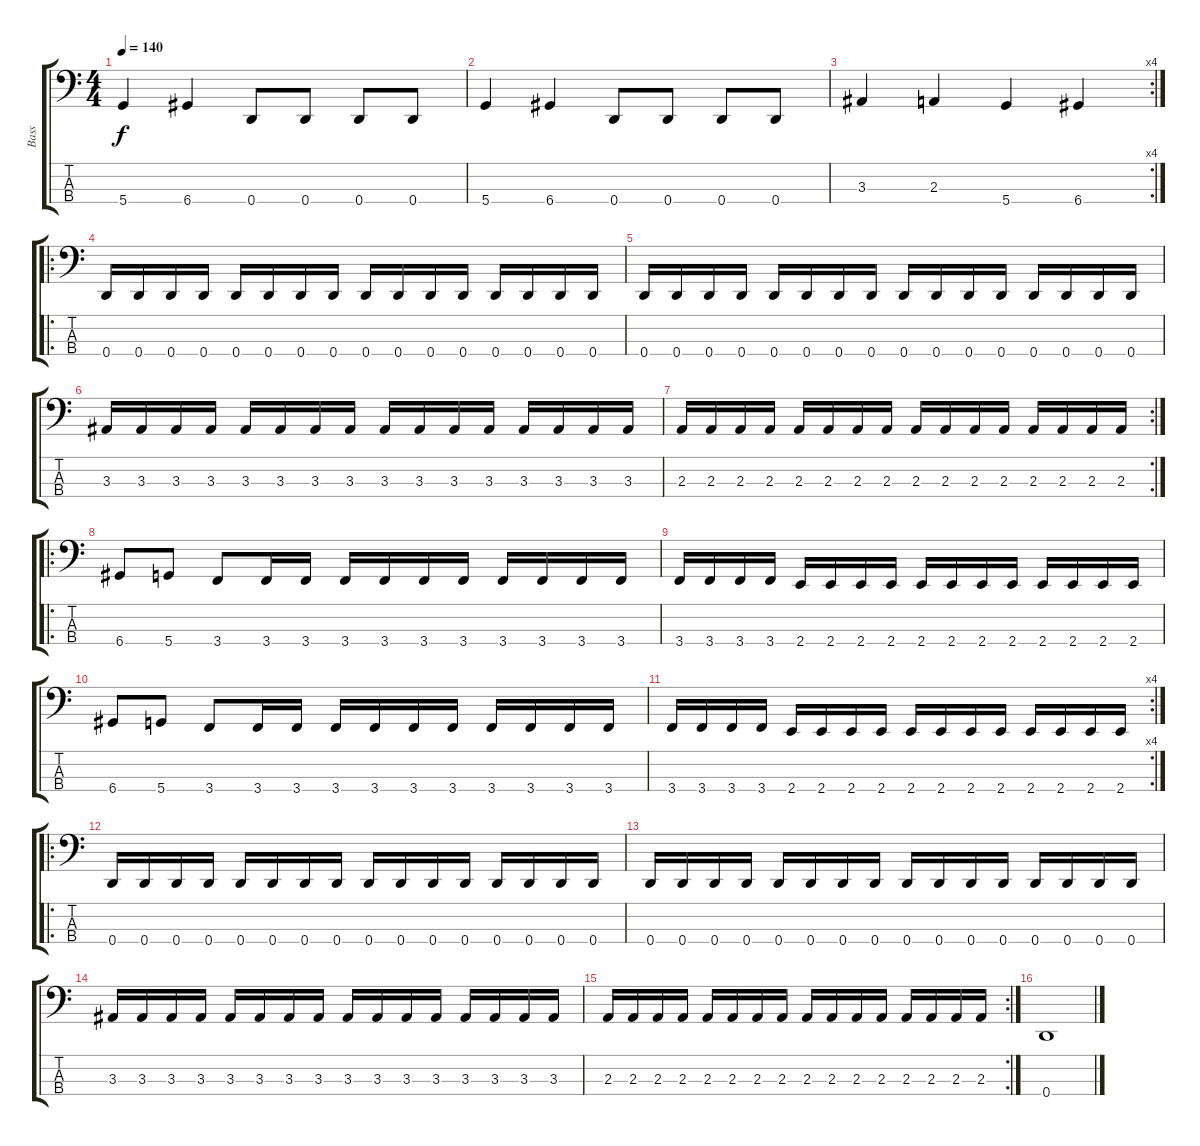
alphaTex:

\track ("Bass" "Bass") {instrument electricbassfinger}
\staff {score tabs}
\tuning (F2 C2 G1 D1) {hide}
\ts (4 4)
\tempo 140
\clef f4
\ks c
5.4.4{dy f} 6.4.4 0.4.8 0.4.8 0.4.8 0.4.8 |
5.4.4 6.4.4 0.4.8 0.4.8 0.4.8 0.4.8 |
\rc 4
3.3.4 2.3.4 5.4.4 6.4.4 |
\ro
0.4.16 0.4.16 0.4.16 0.4.16 0.4.16 0.4.16 0.4.16 0.4.16 0.4.16 0.4.16 0.4.16 0.4.16 0.4.16 0.4.16 0.4.16 0.4.16 |
0.4.16 0.4.16 0.4.16 0.4.16 0.4.16 0.4.16 0.4.16 0.4.16 0.4.16 0.4.16 0.4.16 0.4.16 0.4.16 0.4.16 0.4.16 0.4.16 |
3.3.16 3.3.16 3.3.16 3.3.16 3.3.16 3.3.16 3.3.16 3.3.16 3.3.16 3.3.16 3.3.16 3.3.16 3.3.16 3.3.16 3.3.16 3.3.16 |
\rc 2
2.3.16 2.3.16 2.3.16 2.3.16 2.3.16 2.3.16 2.3.16 2.3.16 2.3.16 2.3.16 2.3.16 2.3.16 2.3.16 2.3.16 2.3.16 2.3.16 |
\ro
6.4.8 5.4.8 3.4.8 3.4.16 3.4.16 3.4.16 3.4.16 3.4.16 3.4.16 3.4.16 3.4.16 3.4.16 3.4.16 |
3.4.16 3.4.16 3.4.16 3.4.16 2.4.16 2.4.16 2.4.16 2.4.16 2.4.16 2.4.16 2.4.16 2.4.16 2.4.16 2.4.16 2.4.16 2.4.16 |
6.4.8 5.4.8 3.4.8 3.4.16 3.4.16 3.4.16 3.4.16 3.4.16 3.4.16 3.4.16 3.4.16 3.4.16 3.4.16 |
\rc 4
3.4.16 3.4.16 3.4.16 3.4.16 2.4.16 2.4.16 2.4.16 2.4.16 2.4.16 2.4.16 2.4.16 2.4.16 2.4.16 2.4.16 2.4.16 2.4.16 |
\ro
0.4.16 0.4.16 0.4.16 0.4.16 0.4.16 0.4.16 0.4.16 0.4.16 0.4.16 0.4.16 0.4.16 0.4.16 0.4.16 0.4.16 0.4.16 0.4.16 |
0.4.16 0.4.16 0.4.16 0.4.16 0.4.16 0.4.16 0.4.16 0.4.16 0.4.16 0.4.16 0.4.16 0.4.16 0.4.16 0.4.16 0.4.16 0.4.16 |
3.3.16 3.3.16 3.3.16 3.3.16 3.3.16 3.3.16 3.3.16 3.3.16 3.3.16 3.3.16 3.3.16 3.3.16 3.3.16 3.3.16 3.3.16 3.3.16 |
\rc 2
2.3.16 2.3.16 2.3.16 2.3.16 2.3.16 2.3.16 2.3.16 2.3.16 2.3.16 2.3.16 2.3.16 2.3.16 2.3.16 2.3.16 2.3.16 2.3.16 |
0.4.1
